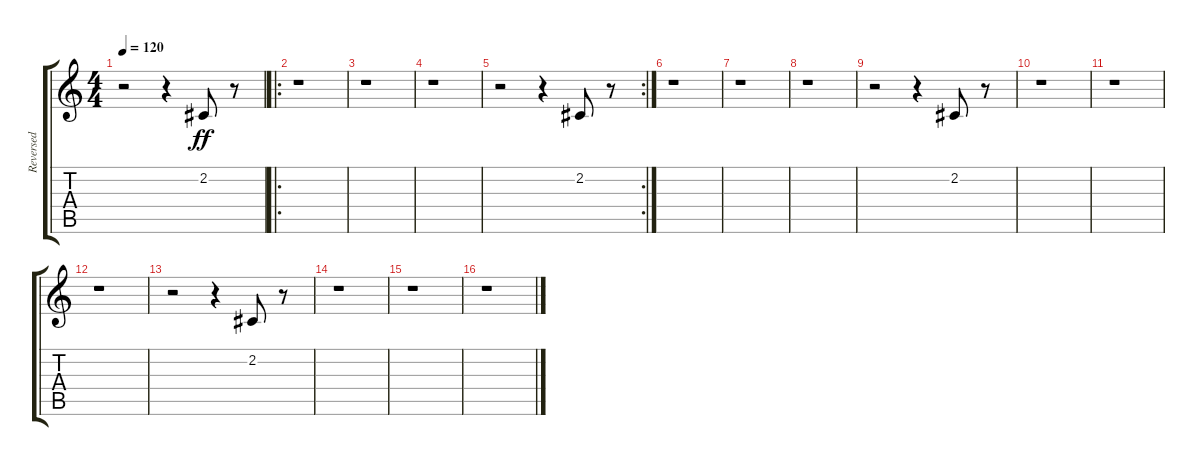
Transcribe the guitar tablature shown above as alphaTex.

\track ("Reversed" "Reversed") {instrument reversecymbal}
\staff {score tabs}
\tuning (E4 B3 G3 D3 A2 E2) {hide}
\ts (4 4)
\tempo 120
\clef g2
\ks c
r.2{dy ff} r.4 2.2.8 r.8 |
\ro
r.1 |
r.1 |
r.1 |
\rc 2
r.2 r.4 2.2.8 r.8 |
r.1 |
r.1 |
r.1 |
r.2 r.4 2.2.8 r.8 |
r.1 |
r.1 |
r.1 |
r.2 r.4 2.2.8 r.8 |
r.1 |
r.1 |
r.1
